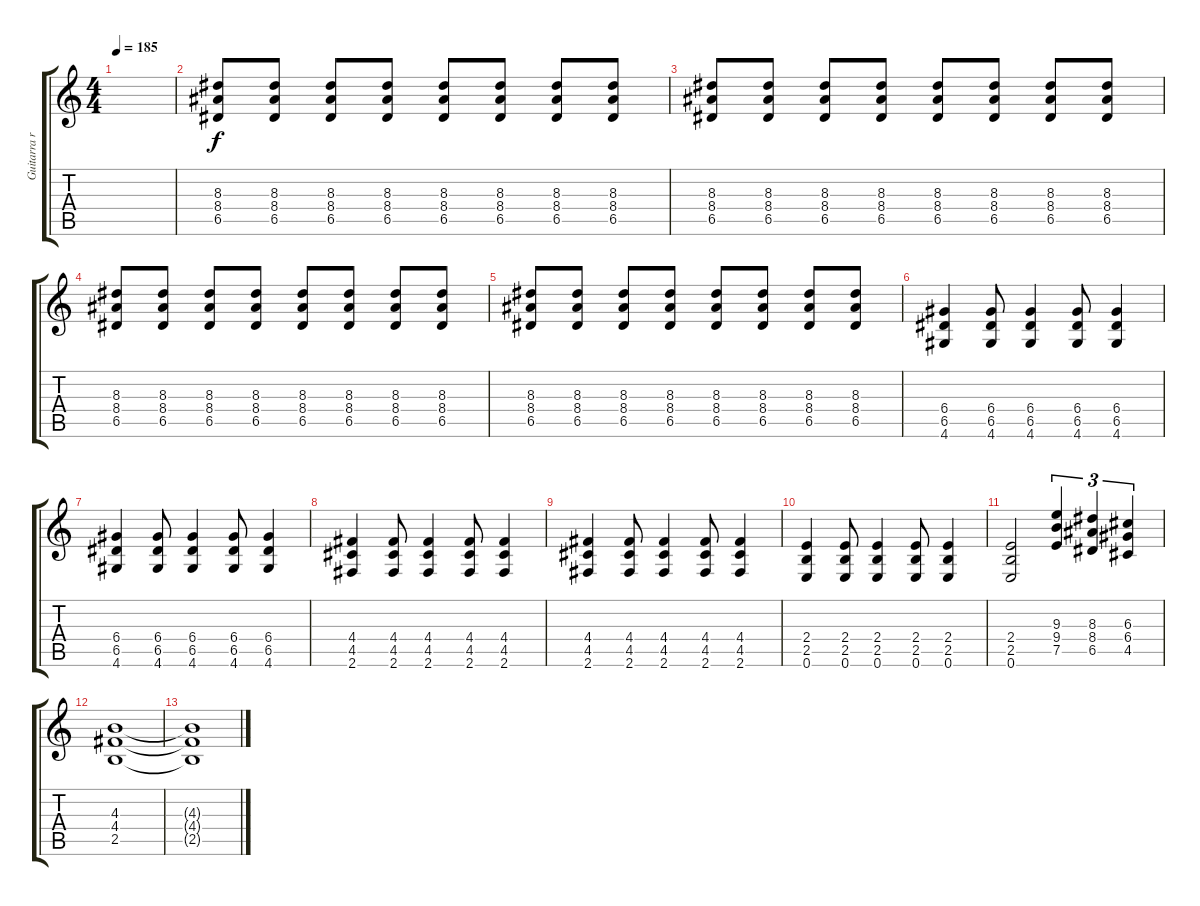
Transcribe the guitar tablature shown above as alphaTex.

\track ("Guitarra ritmica" "Guitarra r") {instrument distortionguitar}
\staff {score tabs}
\tuning (E4 B3 G3 D3 A2 E2) {hide}
\ts (4 4)
\tempo 185
\clef g2
\ks c
|
(8.3 8.4 6.5).8 (8.3 8.4 6.5).8 (8.3 8.4 6.5).8 (8.3 8.4 6.5).8 (8.3 8.4 6.5).8 (8.3 8.4 6.5).8 (8.3 8.4 6.5).8 (8.3 8.4 6.5).8 |
(8.3 8.4 6.5).8 (8.3 8.4 6.5).8 (8.3 8.4 6.5).8 (8.3 8.4 6.5).8 (8.3 8.4 6.5).8 (8.3 8.4 6.5).8 (8.3 8.4 6.5).8 (8.3 8.4 6.5).8 |
(8.3 8.4 6.5).8 (8.3 8.4 6.5).8 (8.3 8.4 6.5).8 (8.3 8.4 6.5).8 (8.3 8.4 6.5).8 (8.3 8.4 6.5).8 (8.3 8.4 6.5).8 (8.3 8.4 6.5).8 |
(8.3 8.4 6.5).8 (8.3 8.4 6.5).8 (8.3 8.4 6.5).8 (8.3 8.4 6.5).8 (8.3 8.4 6.5).8 (8.3 8.4 6.5).8 (8.3 8.4 6.5).8 (8.3 8.4 6.5).8 |
(6.4 6.5 4.6).4 (6.4 6.5 4.6).8 (6.4 6.5 4.6).4 (6.4 6.5 4.6).8 (6.4 6.5 4.6).4 |
(6.4 6.5 4.6).4 (6.4 6.5 4.6).8 (6.4 6.5 4.6).4 (6.4 6.5 4.6).8 (6.4 6.5 4.6).4 |
(4.4 4.5 2.6).4 (4.4 4.5 2.6).8 (4.4 4.5 2.6).4 (4.4 4.5 2.6).8 (4.4 4.5 2.6).4 |
(4.4 4.5 2.6).4 (4.4 4.5 2.6).8 (4.4 4.5 2.6).4 (4.4 4.5 2.6).8 (4.4 4.5 2.6).4 |
(2.4 2.5 0.6).4 (2.4 2.5 0.6).8 (2.4 2.5 0.6).4 (2.4 2.5 0.6).8 (2.4 2.5 0.6).4 |
(2.4 2.5 0.6).2 (9.3 9.4 7.5).4{tu (3 2)} (8.3 8.4 6.5).4{tu (3 2)} (6.3 6.4 4.5).4{tu (3 2)} |
(4.3 4.4 2.5).1 |
(4.3{t} 4.4{t} 2.5{t}).1
